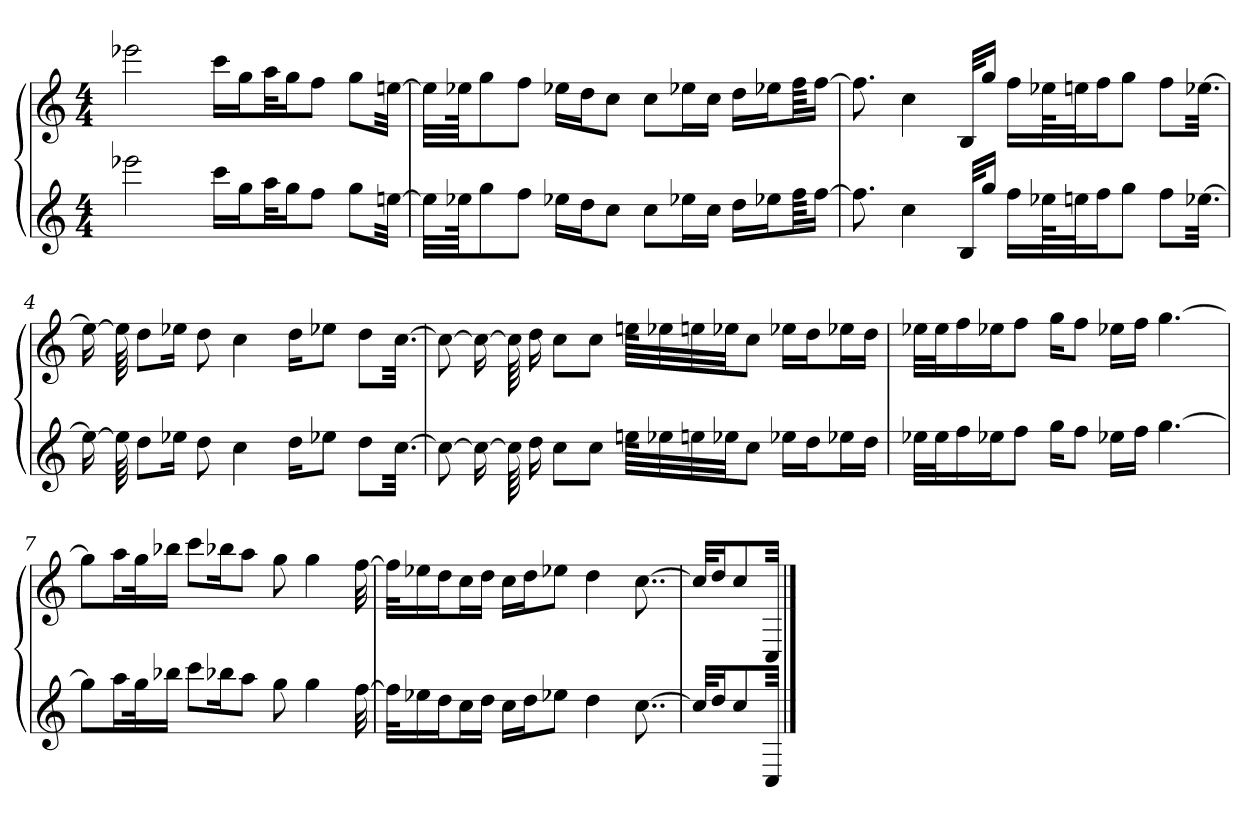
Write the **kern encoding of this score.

**kern	**kern
*part2	*part1
*staff2	*staff1
*clefG2	*clefG2
*M4/4	*M4/4
=1	=1
2eee-X	2eee-X
16ccc\LL	16ccc\LL
16gg\J	16gg\J
32aa\KL	32aa\KL
16gg\J	16gg\J
8ff\J	8ff\J
8gg\L	8gg\L
[32een\Jkk	[32een\Jkk
=2	=2
32ee\LLL]	32ee\LLL]
64ee-X\JJk	64ee-X\JJk
8gg\	8gg\
8ff\J	8ff\J
16ee-X\LL	16ee-X\LL
16dd\J	16dd\J
8cc\J	8cc\J
8cc\L	8cc\L
16ee-X\L	16ee-X\L
16cc\JJ	16cc\JJ
16dd\LL	16dd\LL
16ee-X\J	16ee-X\J
64ff\KKL	64ff\KKL
[16ff\JJ	[16ff\JJ
=3	=3
8.ff]	8.ff]
4cc	4cc
32B/KLL	32B/KLL
16gg/JJ	16gg/JJ
16ff\LL	16ff\LL
64ee-X\KL	64ee-X\KL
32een\JJ	32een\JJ
16ff\K	16ff\K
8gg\J	8gg\J
8ff\L	8ff\L
[32.ee-X\Jkk	[32.ee-X\Jkk
=4	=4
16ee-_	16ee-_
64ee-]	64ee-]
8dd\L	8dd\L
16ee-X\Jk	16ee-X\Jk
8dd	8dd
4cc	4cc
16dd\KL	16dd\KL
8ee-X\J	8ee-X\J
8dd\L	8dd\L
[32.cc\Jkk	[32.cc\Jkk
=5	=5
8cc_	8cc_
16cc_	16cc_
64cc]	64cc]
16dd	16dd
8cc\L	8cc\L
8cc\J	8cc\J
64een\KLLL	64een\KLLL
32ee-X\	32ee-X\
32een\	32een\
32ee-X\JJ	32ee-X\JJ
8cc\J	8cc\J
16ee-X\LL	16ee-X\LL
16dd\J	16dd\J
16ee-X\L	16ee-X\L
16dd\JJ	16dd\JJ
=6	=6
32ee-X\LLL	32ee-X\LLL
32ee-\J	32ee-\J
16ff\J	16ff\J
16ee-X\K	16ee-X\K
8ff\J	8ff\J
16gg\KL	16gg\KL
8ff\J	8ff\J
16ee-X\LL	16ee-X\LL
16ff\JJ	16ff\JJ
[4.gg	[4.gg
=7	=7
8gg\L]	8gg\L]
16aa\L	16aa\L
32gg\K	32gg\K
16bb-X\JJ	16bb-X\JJ
8ccc\L	8ccc\L
16bb-X\K	16bb-X\K
8aa\J	8aa\J
8gg	8gg
4gg	4gg
[32ff	[32ff
=8	=8
32ff\KLL]	32ff\KLL]
16ee-X\	16ee-X\
16dd\J	16dd\J
16cc\L	16cc\L
16dd\JJ	16dd\JJ
16cc\LL	16cc\LL
16dd\J	16dd\J
8ee-X\J	8ee-X\J
4dd	4dd
[8..cc	[8..cc
=9	=9
32cc/KLL]	32cc/KLL]
16dd/J	16dd/J
8cc/	8cc/
32C/Jkk	32C/Jkk
==	==
*-	*-
